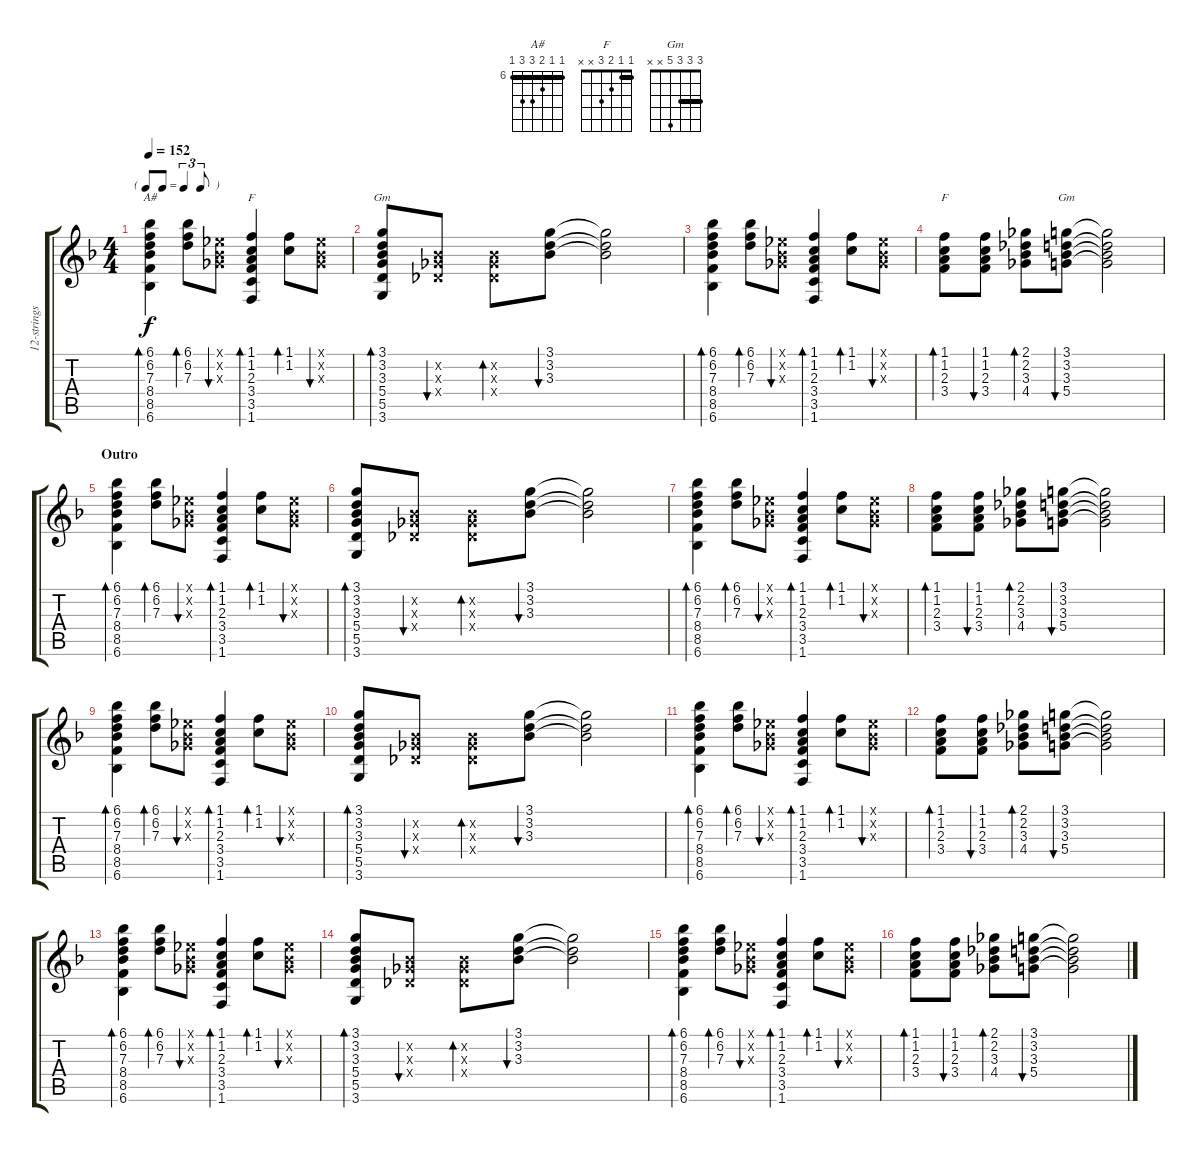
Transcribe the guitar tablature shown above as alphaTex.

\track ("12-strings Guitar" "12-strings") {instrument acousticguitarsteel}
\staff {score tabs}
\tuning (E4 B3 G3 D3 A2 E2) {hide}
\chord ("A#" 6 6 7 8 8 6) {firstfret 6 barre 6}
\chord ("F" 1 1 2 3 3 1) {barre 1}
\chord ("Gm" 3 3 3 5 5 3) {barre 3}
\chord ("F" 1 1 2 3 x x) {barre 1}
\chord ("Gm" 3 3 3 5 x x) {barre 3}
\ts (4 4)
\tf triplet8th
\tempo 152
\clef g2
\ks f
(6.1 6.2 7.3 8.4 8.5 6.6).4{bd 30 ch "A#" dy f} (6.1 6.2 7.3).8{bd 30} (-1.1{x} -1.2{x} -1.3{x}).8{bu 30} (1.1 1.2 2.3 3.4 3.5 1.6).4{bd 30 ch "F"} (1.1 1.2).8{bd 30} (-1.1{x} -1.2{x} -1.3{x}).8{bu 30} |
(3.1 3.2 3.3 5.4 5.5 3.6).8{bd 30 ch "Gm"} (-1.2{x} -1.3{x} -1.4{x}).8{bu 30} (-1.2{x} -1.3{x} -1.4{x}).8{bd 30} (3.1 3.2 3.3).8{bu 30} (3.1{t} 3.2{t} 3.3{t}).2 |
(6.1 6.2 7.3 8.4 8.5 6.6).4{bd 30} (6.1 6.2 7.3).8{bd 30} (-1.1{x} -1.2{x} -1.3{x}).8{bu 30} (1.1 1.2 2.3 3.4 3.5 1.6).4{bd 30} (1.1 1.2).8{bd 30} (-1.1{x} -1.2{x} -1.3{x}).8{bu 30} |
(1.1 1.2 2.3 3.4).8{bd 30 ch "F"} (1.1 1.2 2.3 3.4).8{bu 30} (2.1 2.2 3.3 4.4).8{bd 30} (3.1 3.2 3.3 5.4).8{bu 30 ch "Gm"} (3.1{t} 3.2{t} 3.3{t} 5.4{t}).2 |
\section ("" "Outro")
(6.1 6.2 7.3 8.4 8.5 6.6).4{bd 30} (6.1 6.2 7.3).8{bd 30} (-1.1{x} -1.2{x} -1.3{x}).8{bu 30} (1.1 1.2 2.3 3.4 3.5 1.6).4{bd 30} (1.1 1.2).8{bd 30} (-1.1{x} -1.2{x} -1.3{x}).8{bu 30} |
(3.1 3.2 3.3 5.4 5.5 3.6).8{bd 30} (-1.2{x} -1.3{x} -1.4{x}).8{bu 30} (-1.2{x} -1.3{x} -1.4{x}).8{bd 30} (3.1 3.2 3.3).8{bu 30} (3.1{t} 3.2{t} 3.3{t}).2 |
(6.1 6.2 7.3 8.4 8.5 6.6).4{bd 30} (6.1 6.2 7.3).8{bd 30} (-1.1{x} -1.2{x} -1.3{x}).8{bu 30} (1.1 1.2 2.3 3.4 3.5 1.6).4{bd 30} (1.1 1.2).8{bd 30} (-1.1{x} -1.2{x} -1.3{x}).8{bu 30} |
(1.1 1.2 2.3 3.4).8{bd 30} (1.1 1.2 2.3 3.4).8{bu 30} (2.1 2.2 3.3 4.4).8{bd 30} (3.1 3.2 3.3 5.4).8{bu 30} (3.1{t} 3.2{t} 3.3{t} 5.4{t}).2 |
(6.1 6.2 7.3 8.4 8.5 6.6).4{bd 30} (6.1 6.2 7.3).8{bd 30} (-1.1{x} -1.2{x} -1.3{x}).8{bu 30} (1.1 1.2 2.3 3.4 3.5 1.6).4{bd 30} (1.1 1.2).8{bd 30} (-1.1{x} -1.2{x} -1.3{x}).8{bu 30} |
(3.1 3.2 3.3 5.4 5.5 3.6).8{bd 30} (-1.2{x} -1.3{x} -1.4{x}).8{bu 30} (-1.2{x} -1.3{x} -1.4{x}).8{bd 30} (3.1 3.2 3.3).8{bu 30} (3.1{t} 3.2{t} 3.3{t}).2 |
(6.1 6.2 7.3 8.4 8.5 6.6).4{bd 30} (6.1 6.2 7.3).8{bd 30} (-1.1{x} -1.2{x} -1.3{x}).8{bu 30} (1.1 1.2 2.3 3.4 3.5 1.6).4{bd 30} (1.1 1.2).8{bd 30} (-1.1{x} -1.2{x} -1.3{x}).8{bu 30} |
(1.1 1.2 2.3 3.4).8{bd 30} (1.1 1.2 2.3 3.4).8{bu 30} (2.1 2.2 3.3 4.4).8{bd 30} (3.1 3.2 3.3 5.4).8{bu 30} (3.1{t} 3.2{t} 3.3{t} 5.4{t}).2 |
(6.1 6.2 7.3 8.4 8.5 6.6).4{bd 30} (6.1 6.2 7.3).8{bd 30} (-1.1{x} -1.2{x} -1.3{x}).8{bu 30} (1.1 1.2 2.3 3.4 3.5 1.6).4{bd 30} (1.1 1.2).8{bd 30} (-1.1{x} -1.2{x} -1.3{x}).8{bu 30} |
(3.1 3.2 3.3 5.4 5.5 3.6).8{bd 30} (-1.2{x} -1.3{x} -1.4{x}).8{bu 30} (-1.2{x} -1.3{x} -1.4{x}).8{bd 30} (3.1 3.2 3.3).8{bu 30} (3.1{t} 3.2{t} 3.3{t}).2 |
(6.1 6.2 7.3 8.4 8.5 6.6).4{bd 30} (6.1 6.2 7.3).8{bd 30} (-1.1{x} -1.2{x} -1.3{x}).8{bu 30} (1.1 1.2 2.3 3.4 3.5 1.6).4{bd 30} (1.1 1.2).8{bd 30} (-1.1{x} -1.2{x} -1.3{x}).8{bu 30} |
(1.1 1.2 2.3 3.4).8{bd 30} (1.1 1.2 2.3 3.4).8{bu 30} (2.1 2.2 3.3 4.4).8{bd 30} (3.1 3.2 3.3 5.4).8{bu 30} (3.1{t} 3.2{t} 3.3{t} 5.4{t}).2
